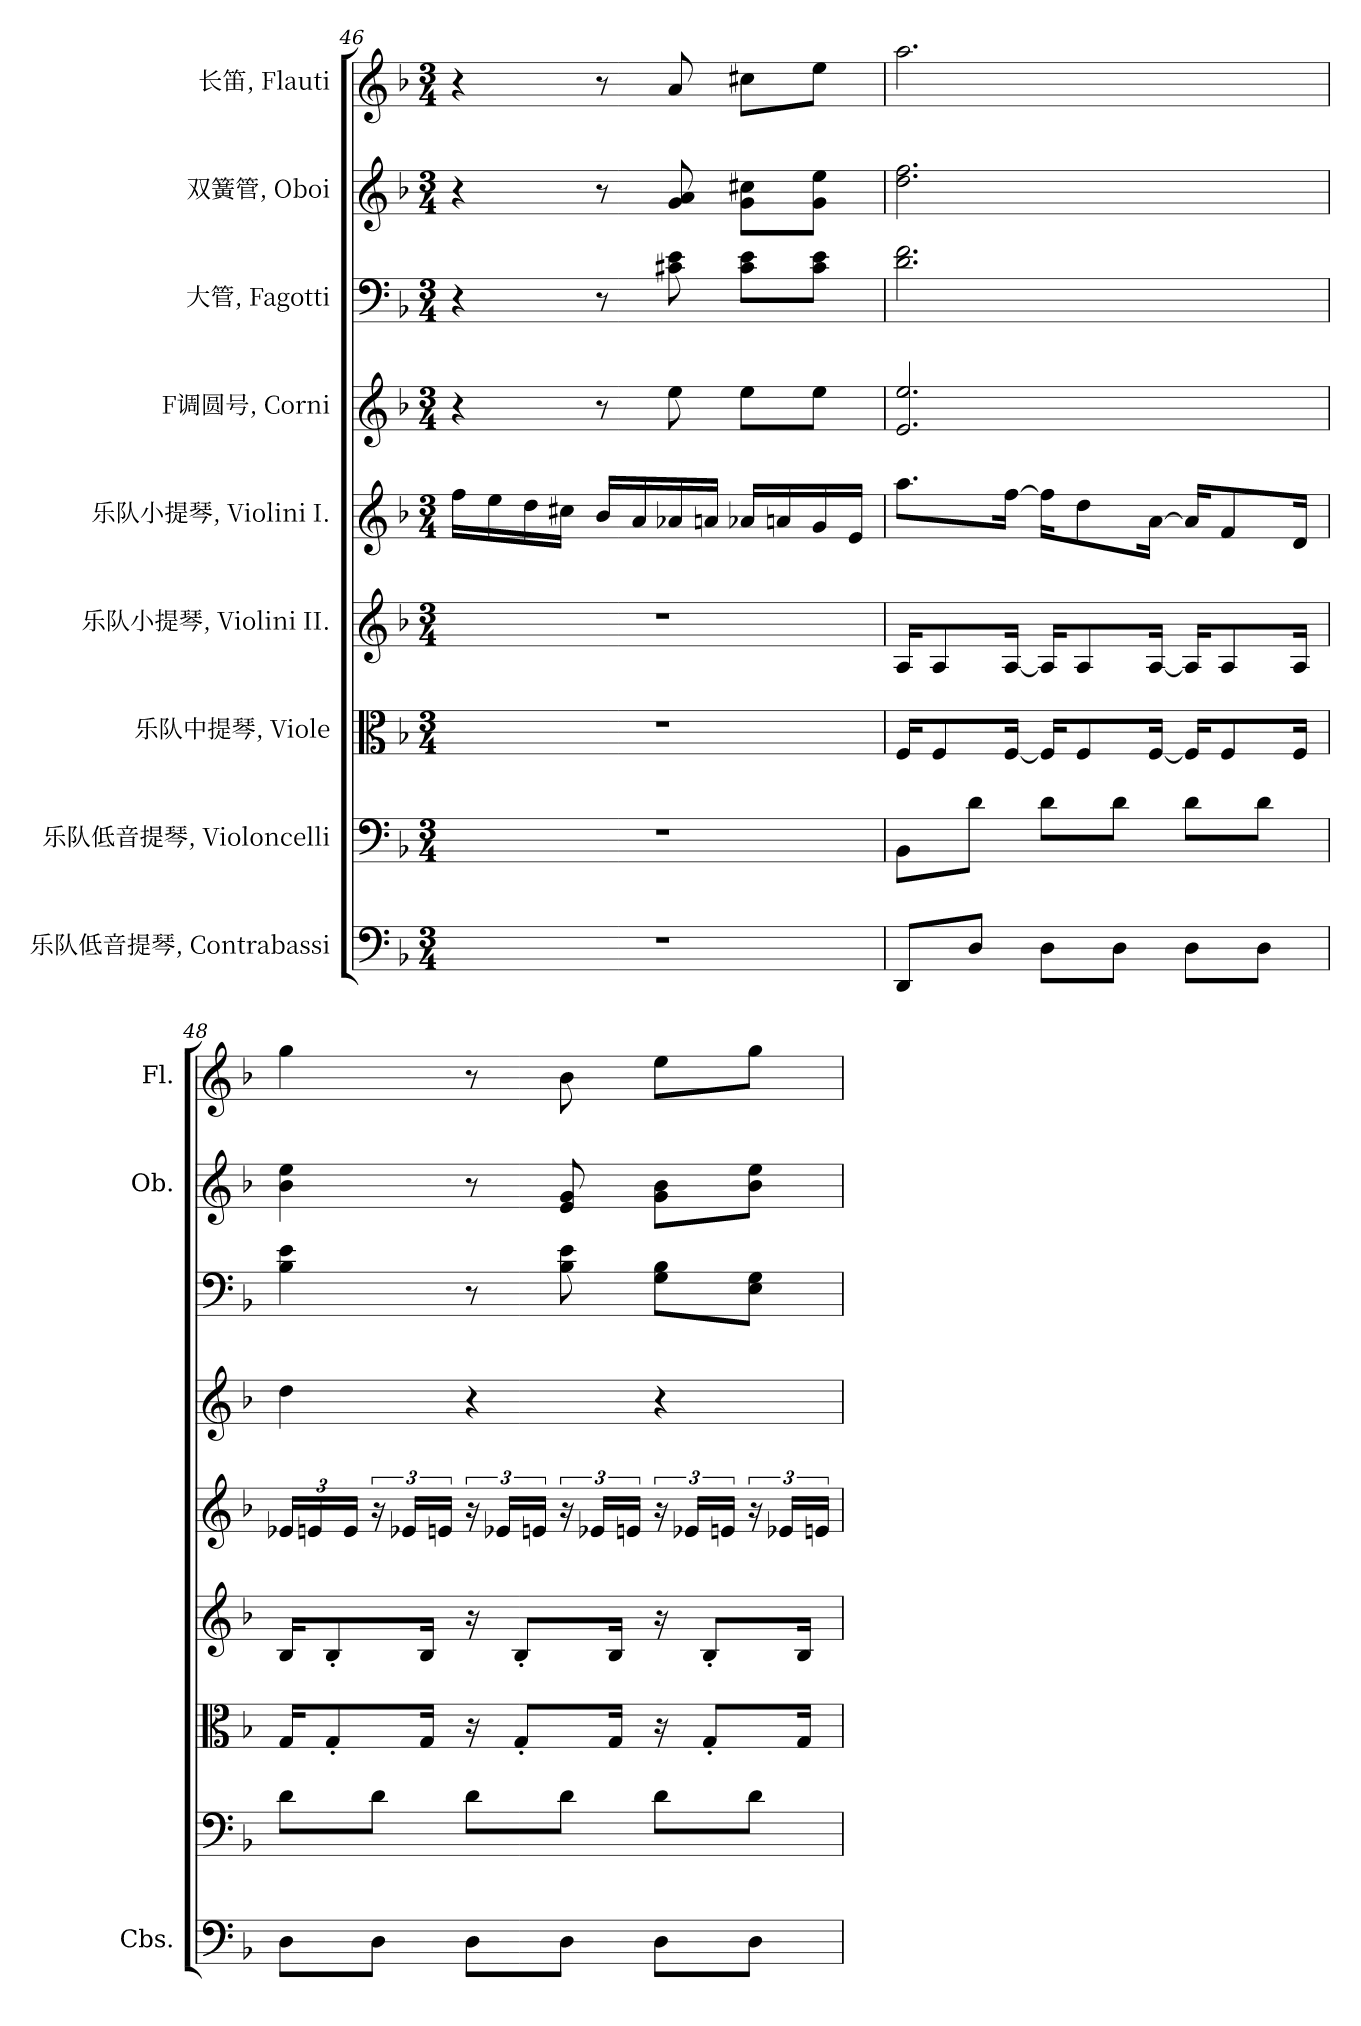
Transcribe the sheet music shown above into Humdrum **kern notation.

**kern	**kern	**kern	**kern	**kern	**kern	**kern	**kern	**kern
*part9	*part8	*part7	*part6	*part5	*part4	*part3	*part2	*part1
*staff9	*staff8	*staff7	*staff6	*staff5	*staff4	*staff3	*staff2	*staff1
*I"乐队低音提琴, Contrabassi	*I"乐队低音提琴, Violoncelli	*I"乐队中提琴, Viole	*I"乐队小提琴, Violini II.	*I"乐队小提琴, Violini I.	*I"F调圆号, Corni	*I"大管, Fagotti	*I"双簧管, Oboi	*I"长笛, Flauti
*I'Cbs.	*	*	*	*	*	*	*I'Ob.	*I'Fl.
!!LO:PB:g=z
*clefF4	*clefF4	*clefC3	*clefG2	*clefG2	*clefG2	*clefF4	*clefG2	*clefG2
*ITrd7c12	*ITrd7c12	*	*	*	*ITrd4c7	*	*	*
*k[b-]	*k[b-]	*k[b-]	*k[b-]	*k[b-]	*k[b-e-]	*k[b-]	*k[b-]	*k[b-]
*M3/4	*M3/4	*M3/4	*M3/4	*M3/4	*M3/4	*M3/4	*M3/4	*M3/4
=46	=46	=46	=46	=46	=46	=46	=46	=46
2.r	2.r	2.r	2.r	16ff\LL	4r	4r	4r	4r
.	.	.	.	16ee\	.	.	.	.
.	.	.	.	16dd\	.	.	.	.
.	.	.	.	16cc#X\JJ	.	.	.	.
.	.	.	.	16b-/LL	8r	8r	8r	8r
.	.	.	.	16a/	.	.	.	.
.	.	.	.	16a-X/	8a\	8c#X\ 8e\	8g/ 8a/	8a/
.	.	.	.	16an/JJ	.	.	.	.
.	.	.	.	16a-X/LL	8a\L	8c#\ 8e\L	8g\ 8cc#X\L	8cc#X\L
.	.	.	.	16an/	.	.	.	.
.	.	.	.	16g/	8a\J	8c#\ 8e\J	8g\ 8ee\J	8ee\J
.	.	.	.	16e/JJ	.	.	.	.
=47	=47	=47	=47	=47	=47	=47	=47	=47
8DDD/L	8BBB-\L	16F/KL	16A/KL	8.aa\L	2.A/ 2.a/	2.d\ 2.f\	2.dd\ 2.ff\	2.aa\
.	.	8F/	8A/	.	.	.	.	.
8DD/J	8D\J	.	.	.	.	.	.	.
.	.	[16F/Jk	[16A/Jk	[16ff\Jk	.	.	.	.
8DD\L	8D\L	16F/KL]	16A/KL]	16ff\KL]	.	.	.	.
.	.	8F/	8A/	8dd\	.	.	.	.
8DD\J	8D\J	.	.	.	.	.	.	.
.	.	[16F/Jk	[16A/Jk	[16a\Jk	.	.	.	.
8DD\L	8D\L	16F/KL]	16A/KL]	16a/KL]	.	.	.	.
.	.	8F/	8A/	8f/	.	.	.	.
8DD\J	8D\J	.	.	.	.	.	.	.
.	.	16F/Jk	16A/Jk	16d/Jk	.	.	.	.
!!LO:PB:g=z
=48	=48	=48	=48	=48	=48	=48	=48	=48
*	*	*	*	*Xbrackettup	*	*	*	*
8DD\L	8D\L	16G/KL	16B-/KL	24e-X/LL	4g\	4B-\ 4e\	4b-\ 4ee\	4gg\
.	.	.	.	24en/	.	.	.	.
.	.	8G'/	8B-'/	.	.	.	.	.
.	.	.	.	24e/JJ	.	.	.	.
*	*	*	*	*brackettup	*	*	*	*
8DD\J	8D\J	.	.	24r	.	.	.	.
.	.	.	.	24e-X/LL	.	.	.	.
.	.	16G/Jk	16B-/Jk	.	.	.	.	.
.	.	.	.	24en/JJ	.	.	.	.
8DD\L	8D\L	16r	16r	24r	4r	8r	8r	8r
.	.	.	.	24e-X/LL	.	.	.	.
.	.	8G'/L	8B-'/L	.	.	.	.	.
.	.	.	.	24en/JJ	.	.	.	.
8DD\J	8D\J	.	.	24r	.	8B-\ 8e\	8e/ 8g/	8b-\
.	.	.	.	24e-X/LL	.	.	.	.
.	.	16G/Jk	16B-/Jk	.	.	.	.	.
.	.	.	.	24en/JJ	.	.	.	.
8DD\L	8D\L	16r	16r	24r	4r	8G\ 8B-\L	8g\ 8b-\L	8ee\L
.	.	.	.	24e-X/LL	.	.	.	.
.	.	8G'/L	8B-'/L	.	.	.	.	.
.	.	.	.	24en/JJ	.	.	.	.
8DD\J	8D\J	.	.	24r	.	8E\ 8G\J	8b-\ 8ee\J	8gg\J
.	.	.	.	24e-X/LL	.	.	.	.
.	.	16G/Jk	16B-/Jk	.	.	.	.	.
.	.	.	.	24en/JJ	.	.	.	.
=	=	=	=	=	=	=	=	=
*-	*-	*-	*-	*-	*-	*-	*-	*-
